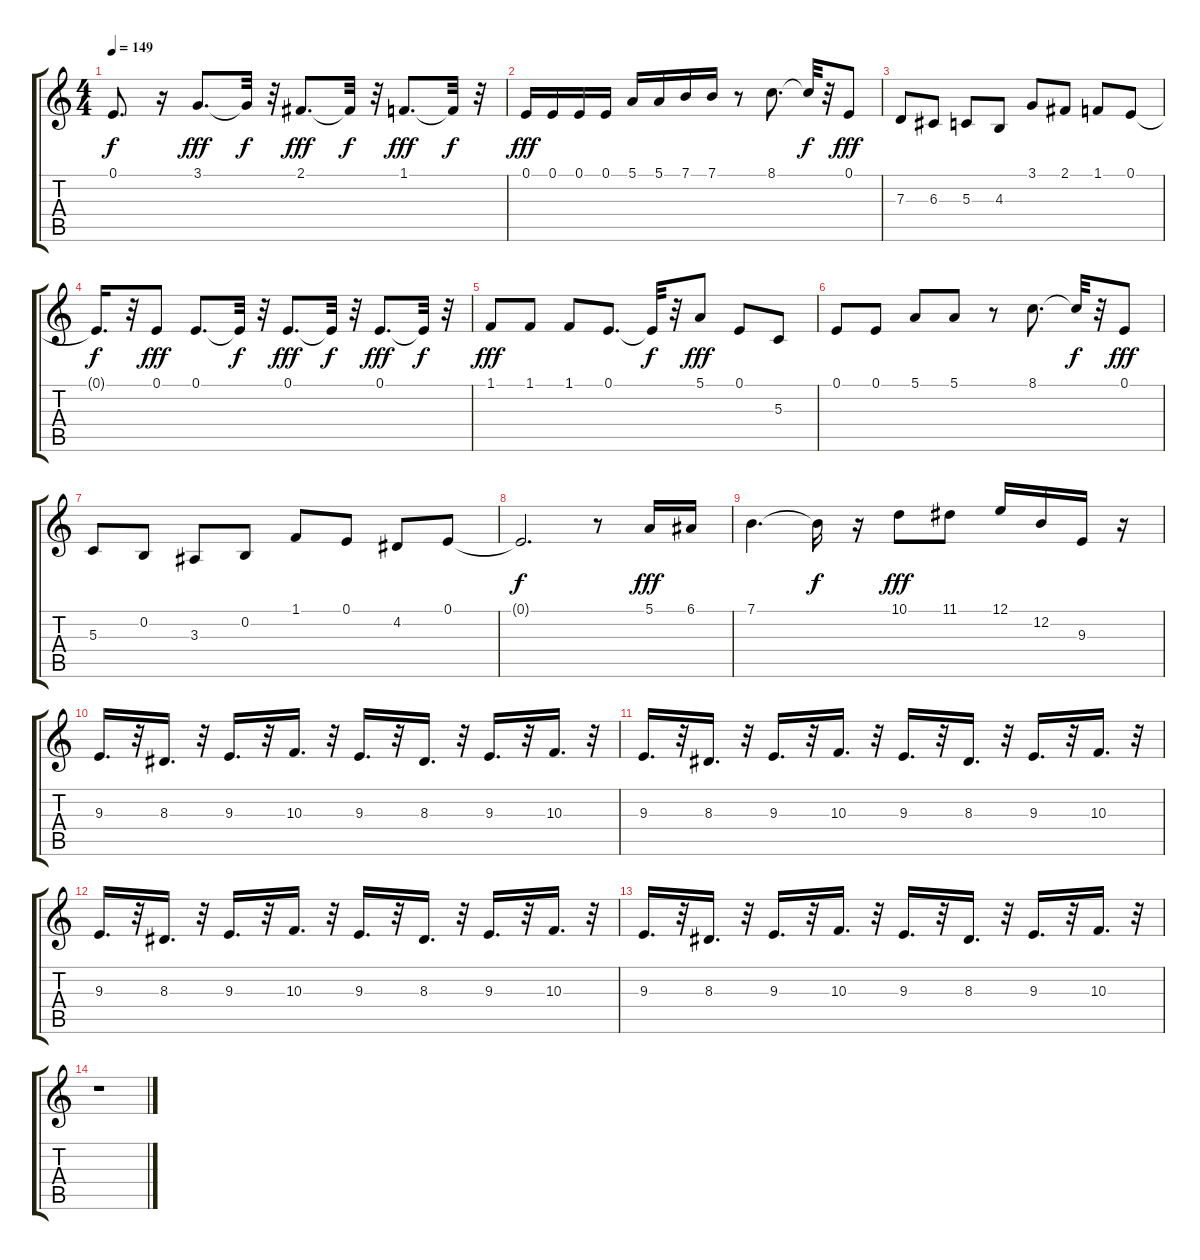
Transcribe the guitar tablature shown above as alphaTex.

\track "" {instrument lead2sawtooth}
\staff {score tabs}
\tuning (E4 B3 G3 D3 A2 E2) {hide}
\ts (4 4)
\tempo 149
\clef g2
\ks c
0.1{t}.8{d dy f} r.16 3.1.8{d dy fff} 3.1{t}.32{dy f} r.32 2.1.8{d dy fff} 2.1{t}.32{dy f} r.32 1.1.8{d dy fff} 1.1{t}.32{dy f} r.32 |
0.1.16{dy fff} 0.1.16 0.1.16 0.1.16 5.1.16 5.1.16 7.1.16 7.1.16 r.8 8.1.8{d} 8.1{t}.32{dy f} r.32 0.1.8{dy fff} |
7.3.8 6.3.8 5.3.8 4.3.8 3.1.8 2.1.8 1.1.8 0.1.8 |
0.1{t}.16{d dy f} r.32 0.1.8{dy fff} 0.1.8{d} 0.1{t}.32{dy f} r.32 0.1.8{d dy fff} 0.1{t}.32{dy f} r.32 0.1.8{d dy fff} 0.1{t}.32{dy f} r.32 |
1.1.8{dy fff} 1.1.8 1.1.8 0.1.8{d} 0.1{t}.32{dy f} r.32 5.1.8{dy fff} 0.1.8 5.3.8 |
0.1.8 0.1.8 5.1.8 5.1.8 r.8 8.1.8{d} 8.1{t}.32{dy f} r.32 0.1.8{dy fff} |
5.3.8 0.2.8 3.3.8 0.2.8 1.1.8 0.1.8 4.2.8 0.1.8 |
0.1{t}.2{d dy f} r.8 5.1.16{dy fff} 6.1.16 |
7.1.4{d} 7.1{t}.16{dy f} r.16 10.1.8{dy fff} 11.1.8 12.1.16 12.2.16 9.3.16 r.16 |
9.3.16{d} r.32 8.3.16{d} r.32 9.3.16{d} r.32 10.3.16{d} r.32 9.3.16{d} r.32 8.3.16{d} r.32 9.3.16{d} r.32 10.3.16{d} r.32 |
9.3.16{d} r.32 8.3.16{d} r.32 9.3.16{d} r.32 10.3.16{d} r.32 9.3.16{d} r.32 8.3.16{d} r.32 9.3.16{d} r.32 10.3.16{d} r.32 |
9.3.16{d} r.32 8.3.16{d} r.32 9.3.16{d} r.32 10.3.16{d} r.32 9.3.16{d} r.32 8.3.16{d} r.32 9.3.16{d} r.32 10.3.16{d} r.32 |
9.3.16{d} r.32 8.3.16{d} r.32 9.3.16{d} r.32 10.3.16{d} r.32 9.3.16{d} r.32 8.3.16{d} r.32 9.3.16{d} r.32 10.3.16{d} r.32 |
r.1
